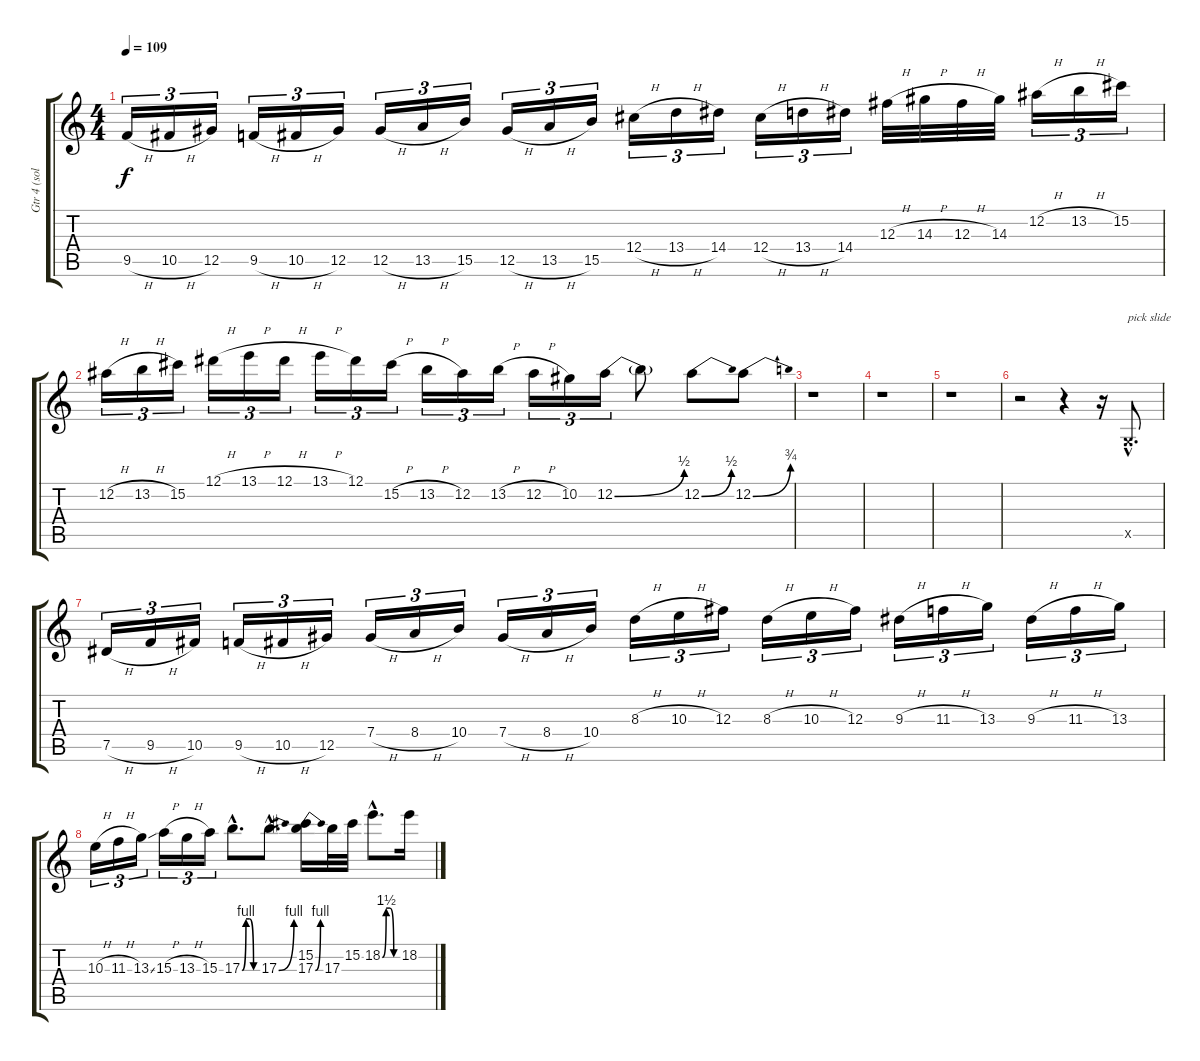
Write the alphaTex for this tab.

\track ("Gtr 4 (solo)" "Gtr 4 (sol") {instrument distortionguitar}
\staff {score tabs}
\tuning (Eb4 Bb3 Gb3 Db3 Ab2 Eb2) {hide}
\ts (4 4)
\tempo 109
\clef g2
\ks c
9.5{h}.16{tu (3 2) dy f} 10.5{h}.16{tu (3 2)} 12.5.16{tu (3 2)} 9.5{h}.16{tu (3 2)} 10.5{h}.16{tu (3 2)} 12.5.16{tu (3 2)} 12.5{h}.16{tu (3 2)} 13.5{h}.16{tu (3 2)} 15.5.16{tu (3 2)} 12.5{h}.16{tu (3 2)} 13.5{h}.16{tu (3 2)} 15.5.16{tu (3 2)} 12.4{h}.16{tu (3 2)} 13.4{h}.16{tu (3 2)} 14.4.16{tu (3 2)} 12.4{h}.16{tu (3 2)} 13.4{h}.16{tu (3 2)} 14.4.16{tu (3 2)} 12.3{h}.32 14.3{h}.32 12.3{h}.32 14.3.32 12.2{h}.16{tu (3 2)} 13.2{h}.16{tu (3 2)} 15.2.16{tu (3 2)} |
12.2{h}.16{tu (3 2)} 13.2{h}.16{tu (3 2)} 15.2.16{tu (3 2)} 12.1{h}.16{tu (3 2)} 13.1{h}.16{tu (3 2)} 12.1{h}.16{tu (3 2)} 13.1{h}.16{tu (3 2)} 12.1.16{tu (3 2)} 15.2{h}.16{tu (3 2)} 13.2{h}.16{tu (3 2)} 12.2.16{tu (3 2)} 13.2{h}.16{tu (3 2)} 12.2{h}.16{tu (3 2)} 10.2.16{tu (3 2)} 12.2{be (bend 0 0 60 2)}.16{tu (3 2)} 12.2{t}.8 12.2{be (bend 0 0 60 2)}.8 12.2{be (bend 0 0 60 3)}.8 |
r.1 |
r.1 |
r.1 |
r.2 r.4 r.16 -1.5{hac x}.8{d txt "pick slide"} |
7.5{h}.16{tu (3 2)} 9.5{h}.16{tu (3 2)} 10.5.16{tu (3 2)} 9.5{h}.16{tu (3 2)} 10.5{h}.16{tu (3 2)} 12.5.16{tu (3 2)} 7.4{h}.16{tu (3 2)} 8.4{h}.16{tu (3 2)} 10.4.16{tu (3 2)} 7.4{h}.16{tu (3 2)} 8.4{h}.16{tu (3 2)} 10.4.16{tu (3 2)} 8.3{h}.16{tu (3 2)} 10.3{h}.16{tu (3 2)} 12.3.16{tu (3 2)} 8.3{h}.16{tu (3 2)} 10.3{h}.16{tu (3 2)} 12.3.16{tu (3 2)} 9.3{h}.16{tu (3 2)} 11.3{h}.16{tu (3 2)} 13.3.16{tu (3 2)} 9.3{h}.16{tu (3 2)} 11.3{h}.16{tu (3 2)} 13.3.16{tu (3 2)} |
10.3{h}.16{tu (3 2)} 11.3{h}.16{tu (3 2)} 13.3{ss}.16{tu (3 2)} 15.3{h}.16{tu (3 2)} 13.3{h}.16{tu (3 2)} 15.3.16{tu (3 2)} 17.3{be (custom 0 0 15 4 30 4 45 0 60 0) hac}.8{d} 17.3{be (bend 0 0 60 4) hac}.8{d} (15.2 17.3{be (bend 0 0 60 4)}).16 17.3.32 15.2.32 18.2{be (custom 0 0 15 6 30 6 45 0 60 0) hac}.8{d} 18.2.16
